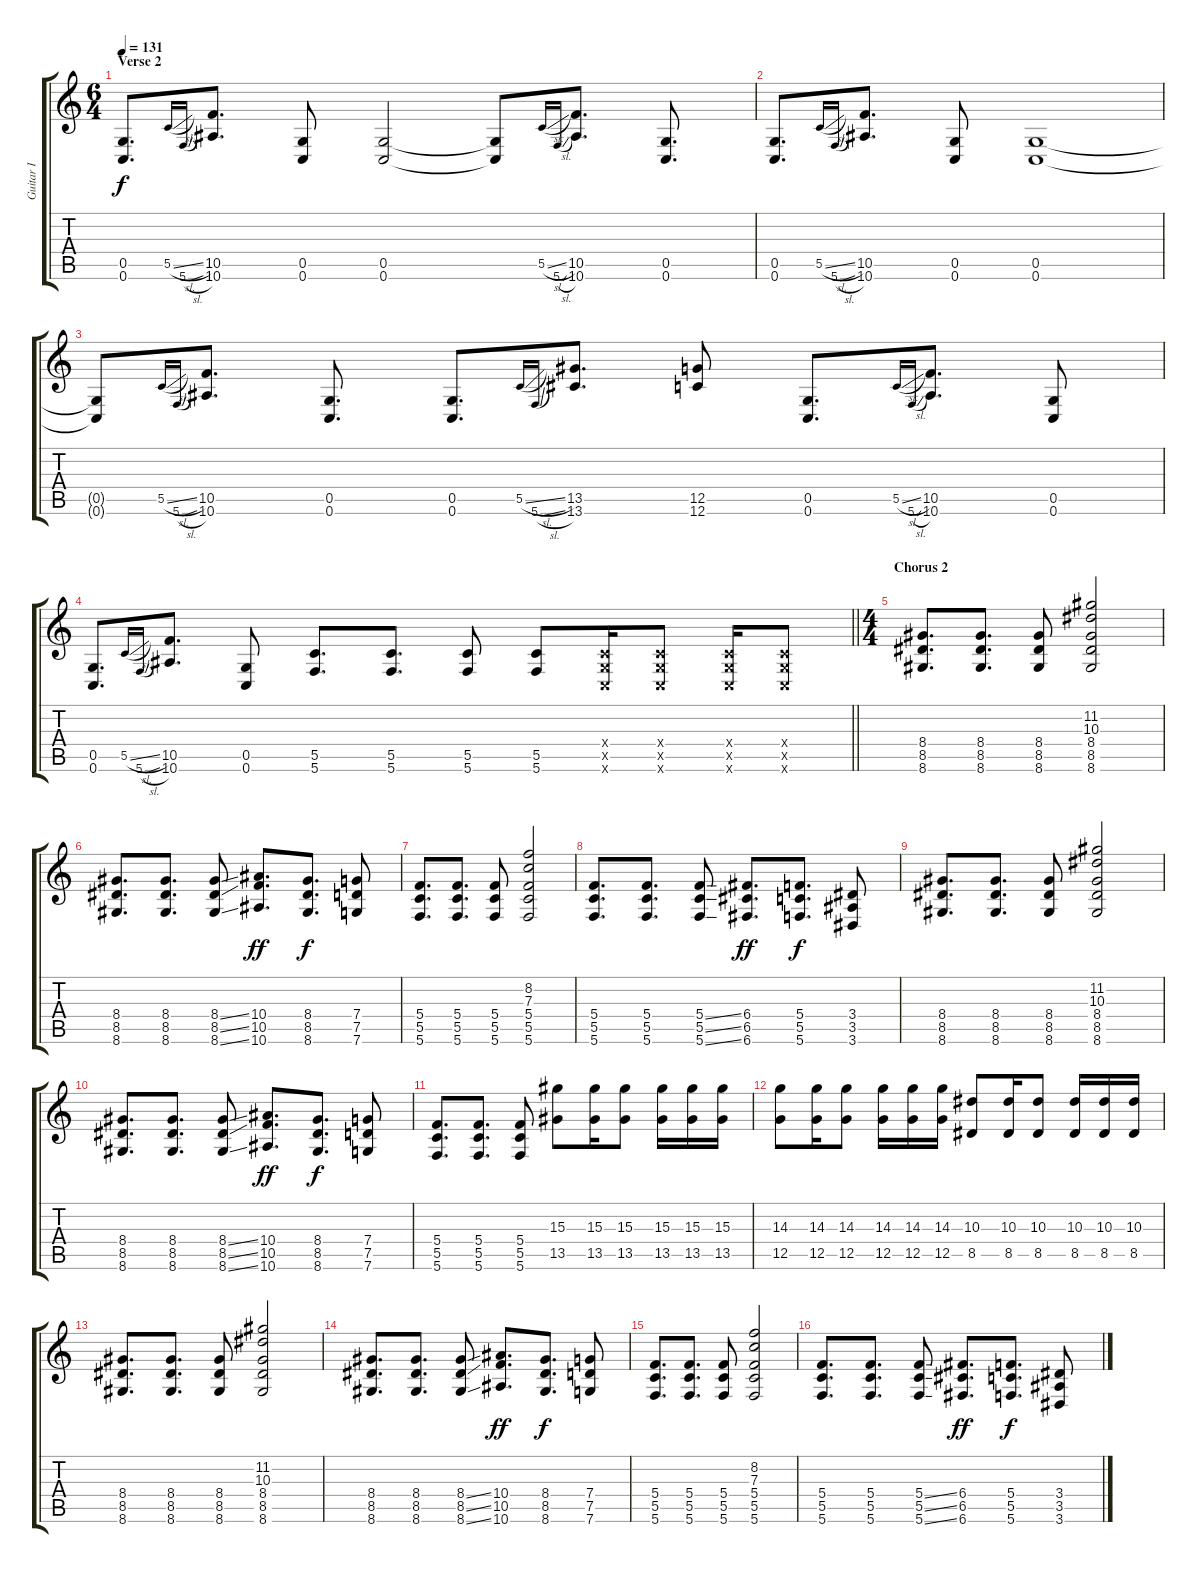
\track ("Guitar I" "Guitar I") {instrument overdrivenguitar}
\staff {score tabs}
\tuning (D4 A3 F3 C3 G2 C2) {hide}
\ts (6 4)
\section ("" "Verse 2")
\tempo 131
\clef g2
\ks c
(0.5 0.6).8{d dy f} 5.5{sl}.16{gr onbeat} 5.6{sl}.16{gr onbeat} (10.5 10.6).8{d} (0.5 0.6).8 (0.5 0.6).2 (0.5{t} 0.6{t}).8 5.5{sl}.16{gr onbeat} 5.6{sl}.16{gr onbeat} (10.5 10.6).8{d} (0.5 0.6).8{d} |
(0.5 0.6).8{d} 5.5{sl}.16{gr onbeat} 5.6{sl}.16{gr onbeat} (10.5 10.6).8{d} (0.5 0.6).8 (0.5 0.6).1 |
(0.5{t} 0.6{t}).8 5.5{sl}.16{gr onbeat} 5.6{sl}.16{gr onbeat} (10.5 10.6).8{d} (0.5 0.6).8{d} (0.5 0.6).8{d} 5.5{sl}.16{gr onbeat} 5.6{sl}.16{gr onbeat} (13.5 13.6).8{d} (12.5 12.6).8 (0.5 0.6).8{d} 5.5{sl}.16{gr onbeat} 5.6{sl}.16{gr onbeat} (10.5 10.6).8{d} (0.5 0.6).8 |
\barLineRight lightlight
(0.5 0.6).8{d} 5.5{sl}.16{gr onbeat} 5.6{sl}.16{gr onbeat} (10.5 10.6).8{d} (0.5 0.6).8 (5.5 5.6).8{d} (5.5 5.6).8{d} (5.5 5.6).8 (5.5 5.6).8 (0.4{x} 0.5{x} 0.6{x}).16 (0.4{x} 0.5{x} 0.6{x}).8 (0.4{x} 0.5{x} 0.6{x}).16 (0.4{x} 0.5{x} 0.6{x}).8 |
\ts (4 4)
\section ("" "Chorus 2")
(8.4 8.5 8.6).8{d} (8.4 8.5 8.6).8{d} (8.4 8.5 8.6).8 (11.2 10.3 8.4 8.5 8.6).2 |
(8.4 8.5 8.6).8{d} (8.4 8.5 8.6).8{d} (8.4{ss} 8.5{ss} 8.6{ss}).8 (10.4 10.5 10.6).8{d dy ff} (8.4 8.5 8.6).8{d dy f} (7.4 7.5 7.6).8 |
(5.4 5.5 5.6).8{d} (5.4 5.5 5.6).8{d} (5.4 5.5 5.6).8 (8.2 7.3 5.4 5.5 5.6).2 |
(5.4 5.5 5.6).8{d} (5.4 5.5 5.6).8{d} (5.4{ss} 5.5{ss} 5.6{ss}).8 (6.4 6.5 6.6).8{d dy ff} (5.4 5.5 5.6).8{d dy f} (3.4 3.5 3.6).8 |
(8.4 8.5 8.6).8{d} (8.4 8.5 8.6).8{d} (8.4 8.5 8.6).8 (11.2 10.3 8.4 8.5 8.6).2 |
(8.4 8.5 8.6).8{d} (8.4 8.5 8.6).8{d} (8.4{ss} 8.5{ss} 8.6{ss}).8 (10.4 10.5 10.6).8{d dy ff} (8.4 8.5 8.6).8{d dy f} (7.4 7.5 7.6).8 |
(5.4 5.5 5.6).8{d} (5.4 5.5 5.6).8{d} (5.4 5.5 5.6).8 (15.3 13.5).8 (15.3 13.5).16 (15.3 13.5).8 (15.3 13.5).16 (15.3 13.5).16 (15.3 13.5).16 |
(14.3 12.5).8 (14.3 12.5).16 (14.3 12.5).8 (14.3 12.5).16 (14.3 12.5).16 (14.3 12.5).16 (10.3 8.5).8 (10.3 8.5).16 (10.3 8.5).8 (10.3 8.5).16 (10.3 8.5).16 (10.3 8.5).16 |
(8.4 8.5 8.6).8{d} (8.4 8.5 8.6).8{d} (8.4 8.5 8.6).8 (11.2 10.3 8.4 8.5 8.6).2 |
(8.4 8.5 8.6).8{d} (8.4 8.5 8.6).8{d} (8.4{ss} 8.5{ss} 8.6{ss}).8 (10.4 10.5 10.6).8{d dy ff} (8.4 8.5 8.6).8{d dy f} (7.4 7.5 7.6).8 |
(5.4 5.5 5.6).8{d} (5.4 5.5 5.6).8{d} (5.4 5.5 5.6).8 (8.2 7.3 5.4 5.5 5.6).2 |
(5.4 5.5 5.6).8{d} (5.4 5.5 5.6).8{d} (5.4{ss} 5.5{ss} 5.6{ss}).8 (6.4 6.5 6.6).8{d dy ff} (5.4 5.5 5.6).8{d dy f} (3.4 3.5 3.6).8
